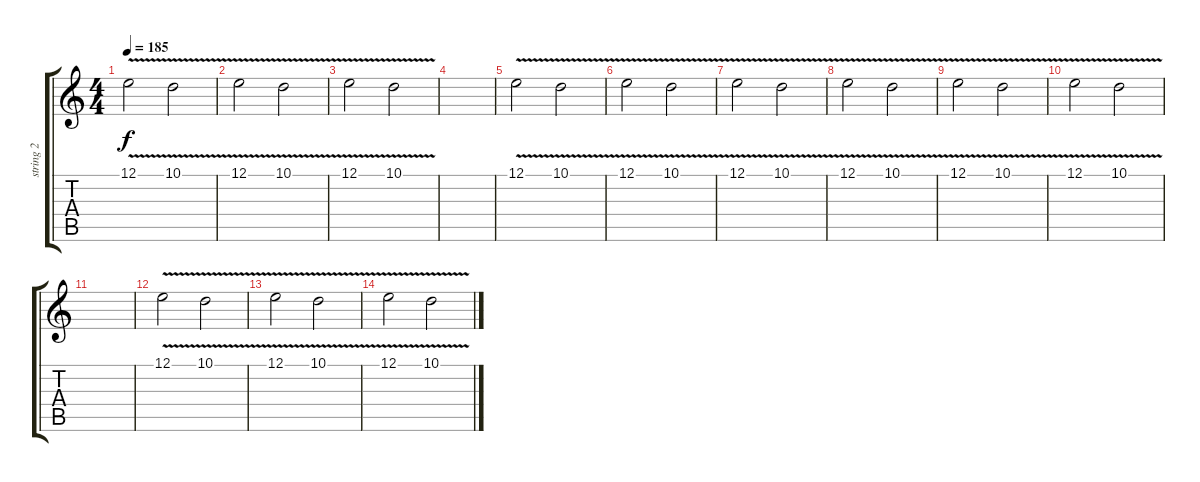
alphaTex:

\track ("string 2" "string 2") {instrument stringensemble1}
\staff {score tabs}
\tuning (E4 B3 G3 D3 A2 E2) {hide}
\ts (4 4)
\tempo 185
\clef g2
\ks c
12.1{v}.2{dy f} 10.1{v}.2 |
12.1{v}.2 10.1{v}.2 |
12.1{v}.2 10.1{v}.2 |
|
12.1{v}.2 10.1{v}.2 |
12.1{v}.2 10.1{v}.2 |
12.1{v}.2 10.1{v}.2 |
12.1{v}.2 10.1{v}.2 |
12.1{v}.2 10.1{v}.2 |
12.1{v}.2 10.1{v}.2 |
|
12.1{v}.2 10.1{v}.2 |
12.1{v}.2 10.1{v}.2 |
12.1{v}.2 10.1{v}.2
